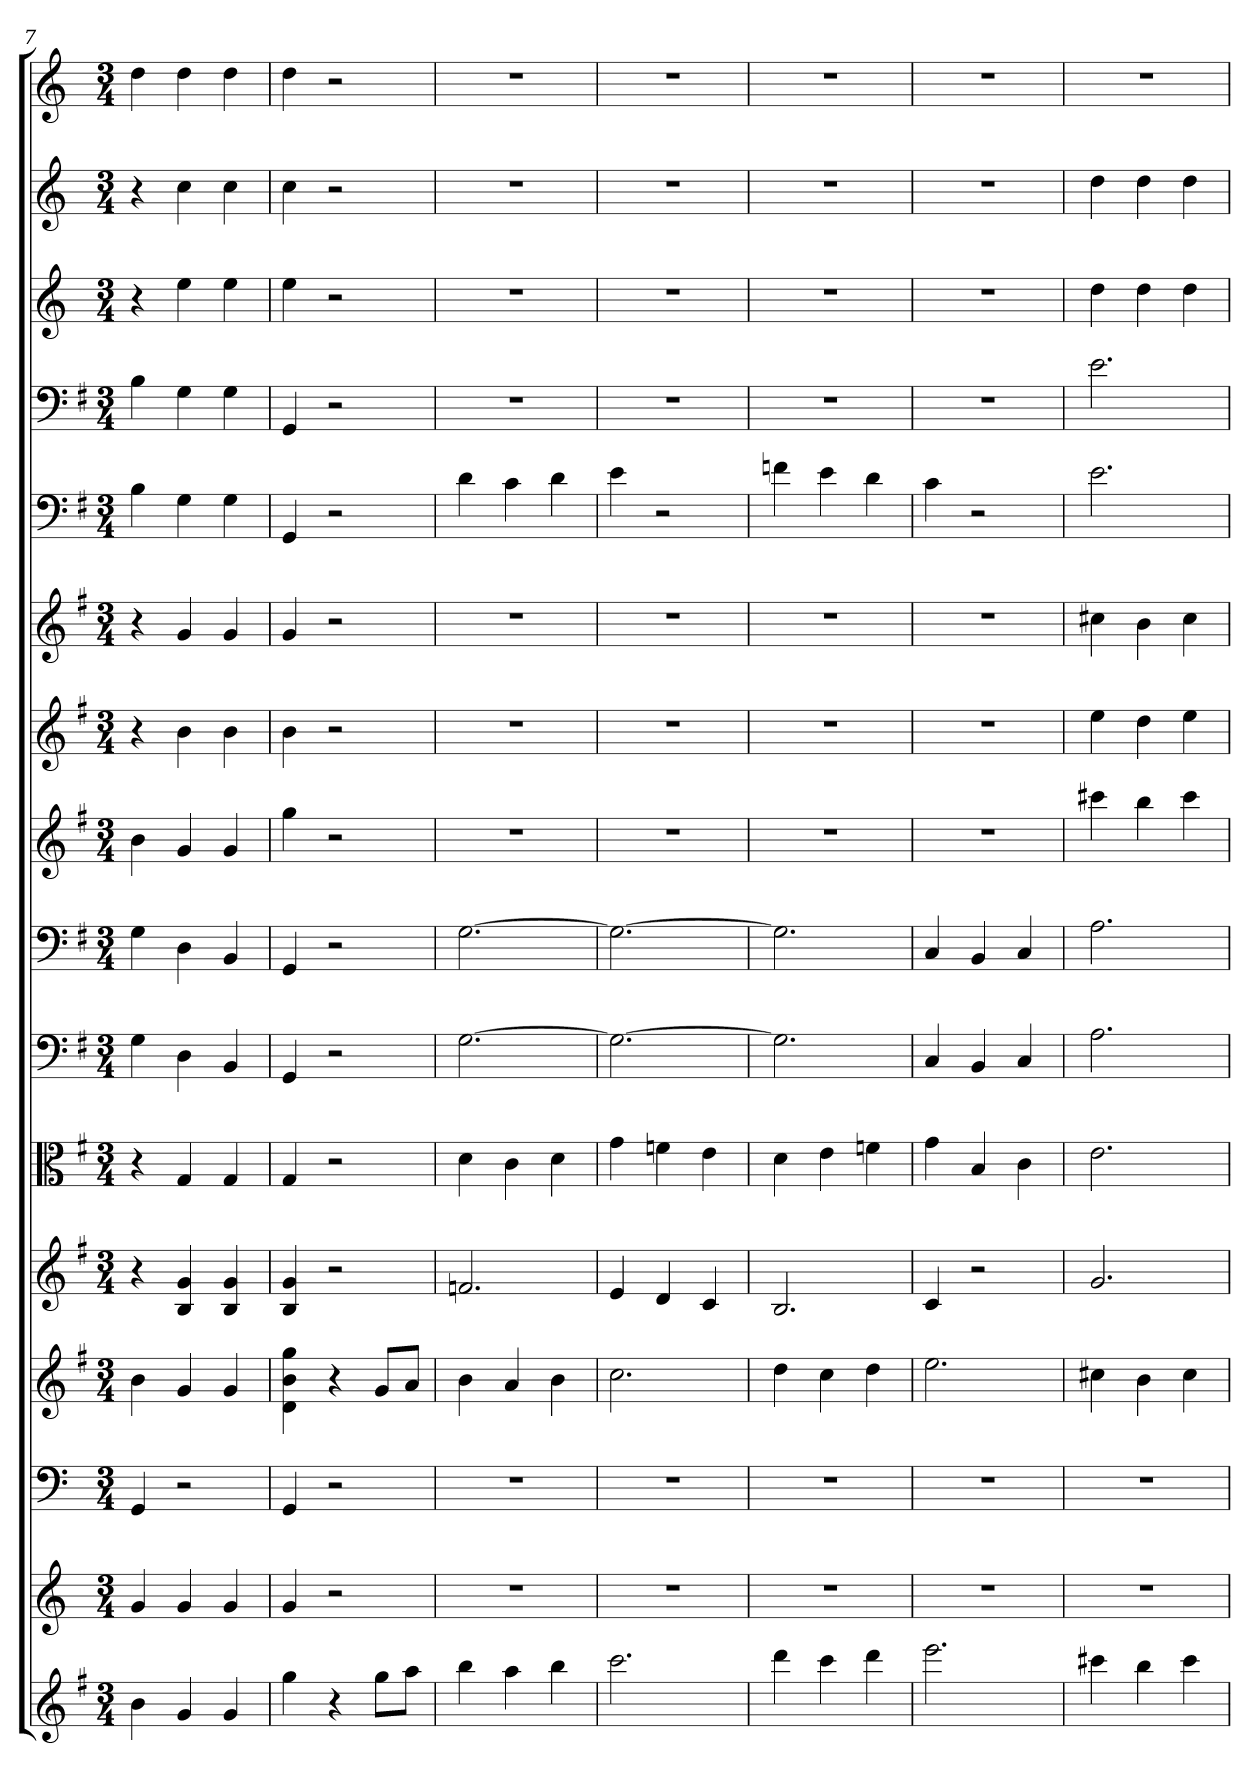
**kern	**kern	**kern	**kern	**kern	**kern	**kern	**kern	**kern	**kern	**kern	**kern	**kern	**kern	**kern	**kern
*part16	*part15	*part14	*part13	*part12	*part11	*part10	*part9	*part8	*part7	*part6	*part5	*part4	*part3	*part2	*part1
*staff16	*staff15	*staff14	*staff13	*staff12	*staff11	*staff10	*staff9	*staff8	*staff7	*staff6	*staff5	*staff4	*staff3	*staff2	*staff1
*	*	*clefF4	*	*	*clefC3	*clefF4	*clefF4	*	*	*	*clefF4	*clefF4	*	*	*
*k[f#]	*k[]	*k[]	*k[f#]	*k[f#]	*k[f#]	*k[f#]	*k[f#]	*k[f#]	*k[f#]	*k[f#]	*k[f#]	*k[f#]	*k[]	*k[]	*k[]
*M3/4	*M3/4	*M3/4	*M3/4	*M3/4	*M3/4	*M3/4	*M3/4	*M3/4	*M3/4	*M3/4	*M3/4	*M3/4	*M3/4	*M3/4	*M3/4
=7	=7	=7	=7	=7	=7	=7	=7	=7	=7	=7	=7	=7	=7	=7	=7
4b	4g	4GG	4b	4r	4r	4G	4G	4b	4r	4r	4B	4B	4r	4r	4dd
4g	4g	2r	4g	4B 4g	4G	4D	4D	4g	4b	4g	4G	4G	4ee	4cc	4dd
4g	4g	.	4g	4B 4g	4G	4BB	4BB	4g	4b	4g	4G	4G	4ee	4cc	4dd
=8	=8	=8	=8	=8	=8	=8	=8	=8	=8	=8	=8	=8	=8	=8	=8
4gg	4g	4GG	4d 4b 4gg	4B 4g	4G	4GG	4GG	4gg	4b	4g	4GG	4GG	4ee	4cc	4dd
4r	2r	2r	4r	2r	2r	2r	2r	2r	2r	2r	2r	2r	2r	2r	2r
8ggL	.	.	8gL	.	.	.	.	.	.	.	.	.	.	.	.
8aaJ	.	.	8aJ	.	.	.	.	.	.	.	.	.	.	.	.
=9	=9	=9	=9	=9	=9	=9	=9	=9	=9	=9	=9	=9	=9	=9	=9
4bb	2.r	2.r	4b	2.fn	4d	[2.G	[2.G	2.r	2.r	2.r	4d	2.r	2.r	2.r	2.r
4aa	.	.	4a	.	4c	.	.	.	.	.	4c	.	.	.	.
4bb	.	.	4b	.	4d	.	.	.	.	.	4d	.	.	.	.
=10	=10	=10	=10	=10	=10	=10	=10	=10	=10	=10	=10	=10	=10	=10	=10
2.ccc	2.r	2.r	2.cc	4e	4g	2.G_	2.G_	2.r	2.r	2.r	4e	2.r	2.r	2.r	2.r
.	.	.	.	4d	4fn	.	.	.	.	.	2r	.	.	.	.
.	.	.	.	4c	4e	.	.	.	.	.	.	.	.	.	.
=11	=11	=11	=11	=11	=11	=11	=11	=11	=11	=11	=11	=11	=11	=11	=11
4ddd	2.r	2.r	4dd	2.B	4d	2.G]	2.G]	2.r	2.r	2.r	4fn	2.r	2.r	2.r	2.r
4ccc	.	.	4cc	.	4e	.	.	.	.	.	4e	.	.	.	.
4ddd	.	.	4dd	.	4fn	.	.	.	.	.	4d	.	.	.	.
=12	=12	=12	=12	=12	=12	=12	=12	=12	=12	=12	=12	=12	=12	=12	=12
2.eee	2.r	2.r	2.ee	4c	4g	4C	4C	2.r	2.r	2.r	4c	2.r	2.r	2.r	2.r
.	.	.	.	2r	4B	4BB	4BB	.	.	.	2r	.	.	.	.
.	.	.	.	.	4c	4C	4C	.	.	.	.	.	.	.	.
=13	=13	=13	=13	=13	=13	=13	=13	=13	=13	=13	=13	=13	=13	=13	=13
4ccc#X	2.r	2.r	4cc#X	2.g	2.e	2.A	2.A	4ccc#X	4ee	4cc#X	2.e	2.e	4dd	4dd	2.r
4bb	.	.	4b	.	.	.	.	4bb	4dd	4b	.	.	4dd	4dd	.
4ccc#	.	.	4cc#	.	.	.	.	4ccc#	4ee	4cc#	.	.	4dd	4dd	.
=	=	=	=	=	=	=	=	=	=	=	=	=	=	=	=
*-	*-	*-	*-	*-	*-	*-	*-	*-	*-	*-	*-	*-	*-	*-	*-
